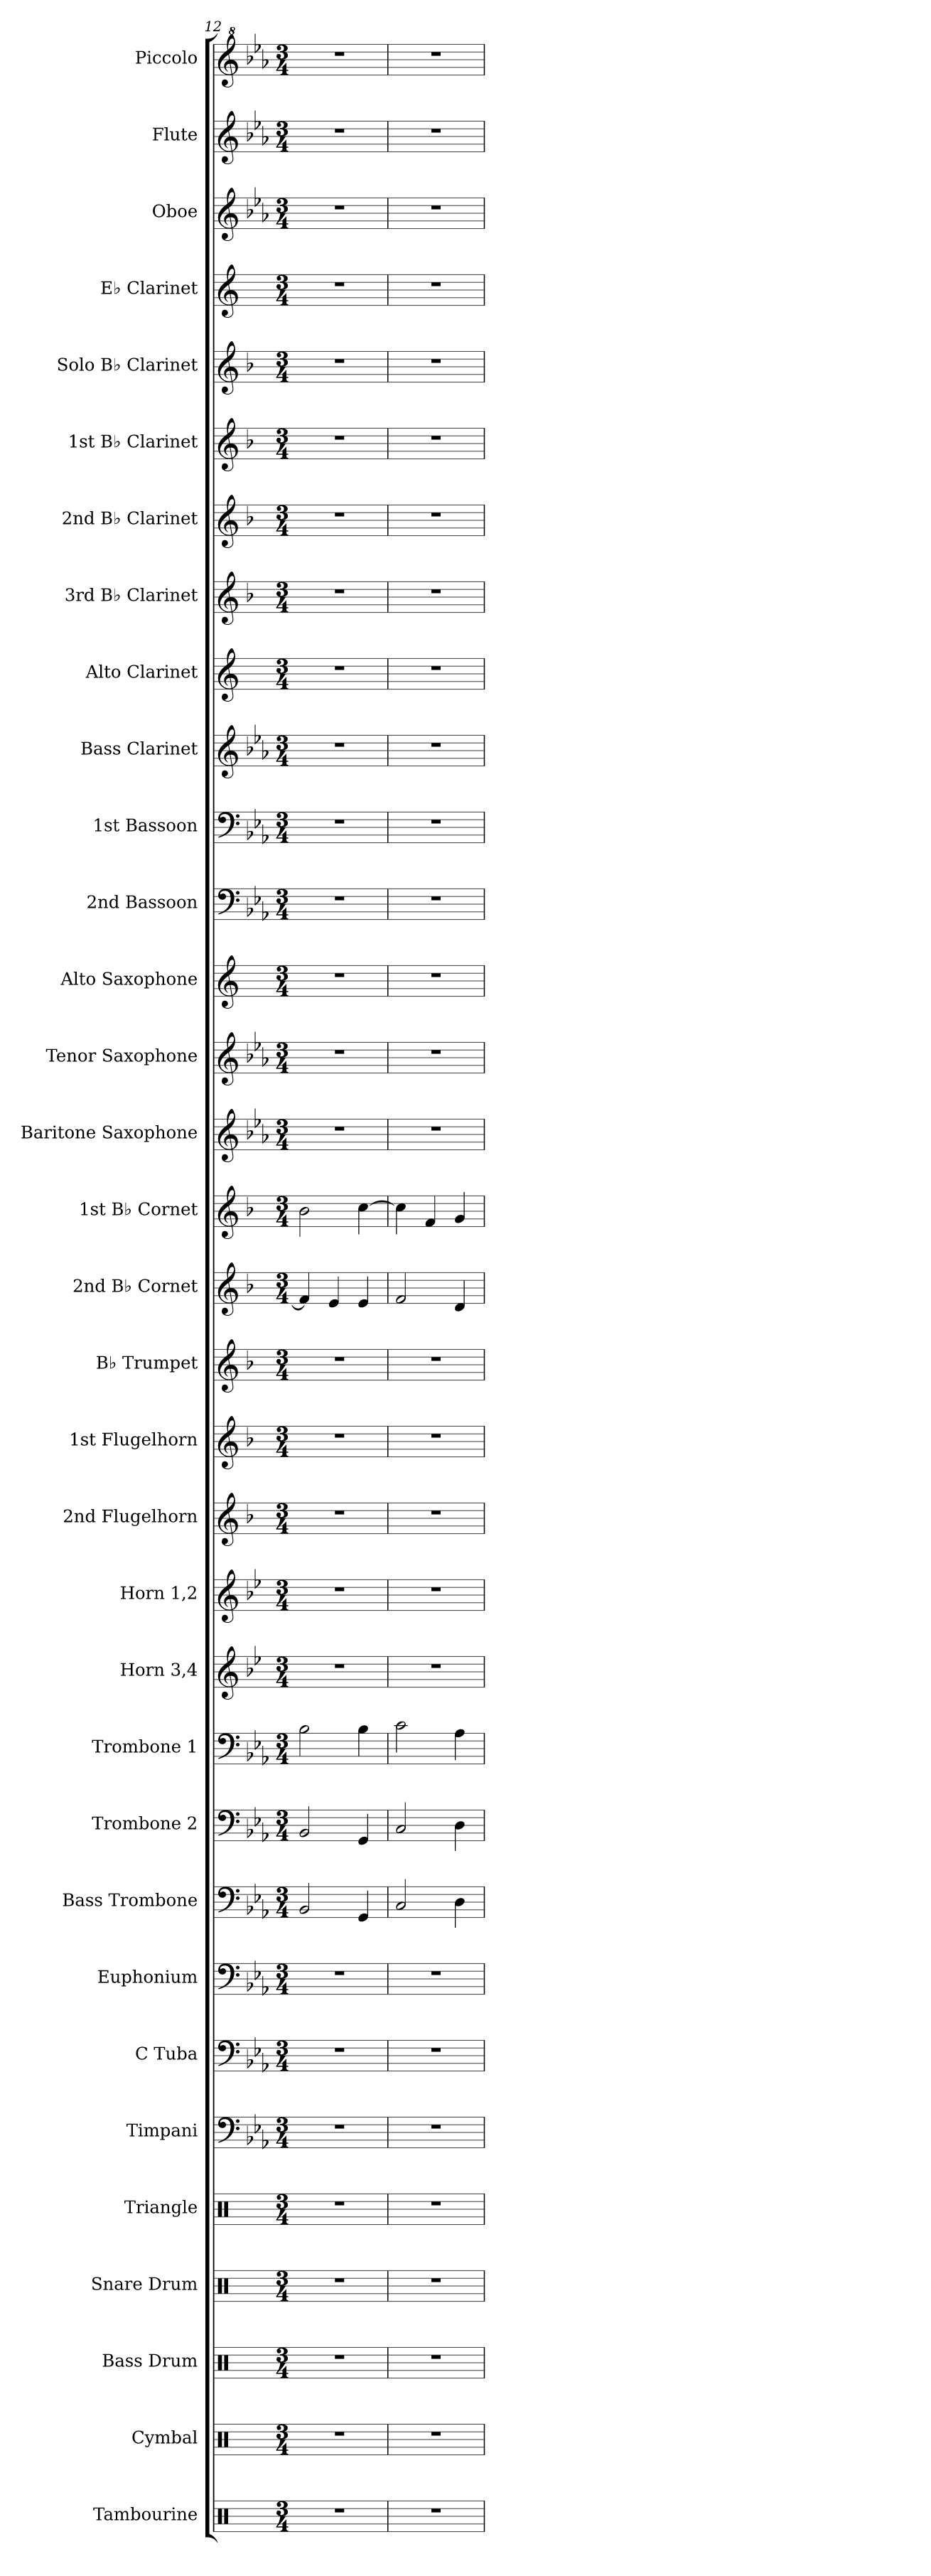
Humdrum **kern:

**kern	**kern	**kern	**kern	**kern	**kern	**kern	**kern	**kern	**kern	**kern	**kern	**kern	**kern	**kern	**kern	**kern	**kern	**kern	**kern	**kern	**kern	**kern	**kern	**kern	**kern	**kern	**kern	**kern	**kern	**kern	**kern	**kern
*part33	*part32	*part31	*part30	*part29	*part28	*part27	*part26	*part25	*part24	*part23	*part22	*part21	*part20	*part19	*part18	*part17	*part16	*part15	*part14	*part13	*part12	*part11	*part10	*part9	*part8	*part7	*part6	*part5	*part4	*part3	*part2	*part1
*staff33	*staff32	*staff31	*staff30	*staff29	*staff28	*staff27	*staff26	*staff25	*staff24	*staff23	*staff22	*staff21	*staff20	*staff19	*staff18	*staff17	*staff16	*staff15	*staff14	*staff13	*staff12	*staff11	*staff10	*staff9	*staff8	*staff7	*staff6	*staff5	*staff4	*staff3	*staff2	*staff1
*I"Tambourine	*I"Cymbal	*I"Bass Drum	*I"Snare Drum	*I"Triangle	*I"Timpani	*I"C Tuba	*I"Euphonium	*I"Bass Trombone	*I"Trombone 2	*I"Trombone 1	*I"Horn 3,4	*I"Horn 1,2	*I"2nd Flugelhorn	*I"1st Flugelhorn	*I"B♭ Trumpet	*I"2nd B♭ Cornet	*I"1st B♭ Cornet	*I"Baritone Saxophone	*I"Tenor Saxophone	*I"Alto Saxophone	*I"2nd Bassoon	*I"1st Bassoon	*I"Bass Clarinet	*I"Alto Clarinet	*I"3rd B♭ Clarinet	*I"2nd B♭ Clarinet	*I"1st B♭ Clarinet	*I"Solo B♭ Clarinet	*I"E♭ Clarinet	*I"Oboe	*I"Flute	*I"Piccolo
*I'Tamb.	*I'Cym.	*I'B. Dr.	*I'Sn. Dr.	*I'Trgl.	*I'Timp.	*I'C Tu.	*I'Eu.	*I'B. Trb.	*I'Trb. 2	*I'Trb. 1	*I'Hn. 3,4	*I'Hn. 1,2	*I'2nd Flghn.	*I'1st Flghn.	*I'B♭ Tpt.	*I'2nd B♭ Cnt.	*I'1st B♭ Cnt.	*I'Bar. Sax.	*I'T. Sax.	*I'A. Sax.	*I'2nd Bsn.	*I'1st Bsn.	*I'B. Cl.	*I'A. Cl.	*I'3rd B♭ Cl.	*I'2nd B♭ Cl.	*I'1st B♭ Cl.	*I'Solo B♭ Cl.	*I'E♭ Cl.	*I'Ob.	*I'Fl.	*I'Picc.
*clefX	*clefX	*clefX	*clefX	*clefX	*clefF4	*clefF4	*clefF4	*clefF4	*clefF4	*clefF4	*clefG2	*clefG2	*clefG2	*clefG2	*clefG2	*clefG2	*clefG2	*clefG2	*clefG2	*clefG2	*clefF4	*clefF4	*clefG2	*clefG2	*clefG2	*clefG2	*clefG2	*clefG2	*clefG2	*clefG2	*clefG2	*clefG^2
*	*	*	*	*	*	*	*	*	*	*	*ITrd4c7	*ITrd4c7	*ITrd1c2	*ITrd1c2	*ITrd1c2	*ITrd1c2	*ITrd1c2	*ITrd12c21	*ITrd8c14	*ITrd5c9	*	*	*ITrd8c14	*ITrd5c9	*ITrd1c2	*ITrd1c2	*ITrd1c2	*ITrd1c2	*ITrd-2c-3	*	*	*ITrd-7c-12
*k[]	*k[]	*k[]	*k[]	*k[]	*k[b-e-a-]	*k[b-e-a-]	*k[b-e-a-]	*k[b-e-a-]	*k[b-e-a-]	*k[b-e-a-]	*k[b-e-a-]	*k[b-e-a-]	*k[b-e-a-]	*k[b-e-a-]	*k[b-e-a-]	*k[b-e-a-]	*k[b-e-a-]	*k[b-e-a-]	*k[b-e-a-]	*k[b-e-a-]	*k[b-e-a-]	*k[b-e-a-]	*k[b-e-a-]	*k[b-e-a-]	*k[b-e-a-]	*k[b-e-a-]	*k[b-e-a-]	*k[b-e-a-]	*k[b-e-a-]	*k[b-e-a-]	*k[b-e-a-]	*k[b-e-a-]
*C:	*C:	*C:	*C:	*C:	*E-:	*E-:	*E-:	*E-:	*E-:	*E-:	*E-:	*E-:	*E-:	*E-:	*E-:	*E-:	*E-:	*E-:	*E-:	*E-:	*E-:	*E-:	*E-:	*E-:	*E-:	*E-:	*E-:	*E-:	*E-:	*E-:	*E-:	*E-:
*M3/4	*M3/4	*M3/4	*M3/4	*M3/4	*M3/4	*M3/4	*M3/4	*M3/4	*M3/4	*M3/4	*M3/4	*M3/4	*M3/4	*M3/4	*M3/4	*M3/4	*M3/4	*M3/4	*M3/4	*M3/4	*M3/4	*M3/4	*M3/4	*M3/4	*M3/4	*M3/4	*M3/4	*M3/4	*M3/4	*M3/4	*M3/4	*M3/4
=12	=12	=12	=12	=12	=12	=12	=12	=12	=12	=12	=12	=12	=12	=12	=12	=12	=12	=12	=12	=12	=12	=12	=12	=12	=12	=12	=12	=12	=12	=12	=12	=12
2.r	2.r	2.r	2.r	2.r	2.r	2.r	2.r	2BB-/	2BB-/	2B-\	2.r	2.r	2.r	2.r	2.r	4e-/]	2a-\	2.r	2.r	2.r	2.r	2.r	2.r	2.r	2.r	2.r	2.r	2.r	2.r	2.r	2.r	2.r
.	.	.	.	.	.	.	.	.	.	.	.	.	.	.	.	4d/	.	.	.	.	.	.	.	.	.	.	.	.	.	.	.	.
.	.	.	.	.	.	.	.	4GG/	4GG/	4B-\	.	.	.	.	.	4d/	[4b-\	.	.	.	.	.	.	.	.	.	.	.	.	.	.	.
=13	=13	=13	=13	=13	=13	=13	=13	=13	=13	=13	=13	=13	=13	=13	=13	=13	=13	=13	=13	=13	=13	=13	=13	=13	=13	=13	=13	=13	=13	=13	=13	=13
2.r	2.r	2.r	2.r	2.r	2.r	2.r	2.r	2C/	2C/	2c\	2.r	2.r	2.r	2.r	2.r	2e-/	4b-\]	2.r	2.r	2.r	2.r	2.r	2.r	2.r	2.r	2.r	2.r	2.r	2.r	2.r	2.r	2.r
.	.	.	.	.	.	.	.	.	.	.	.	.	.	.	.	.	4e-/	.	.	.	.	.	.	.	.	.	.	.	.	.	.	.
.	.	.	.	.	.	.	.	4D\	4D\	4A-\	.	.	.	.	.	4c/	4f/	.	.	.	.	.	.	.	.	.	.	.	.	.	.	.
=	=	=	=	=	=	=	=	=	=	=	=	=	=	=	=	=	=	=	=	=	=	=	=	=	=	=	=	=	=	=	=	=
*-	*-	*-	*-	*-	*-	*-	*-	*-	*-	*-	*-	*-	*-	*-	*-	*-	*-	*-	*-	*-	*-	*-	*-	*-	*-	*-	*-	*-	*-	*-	*-	*-
